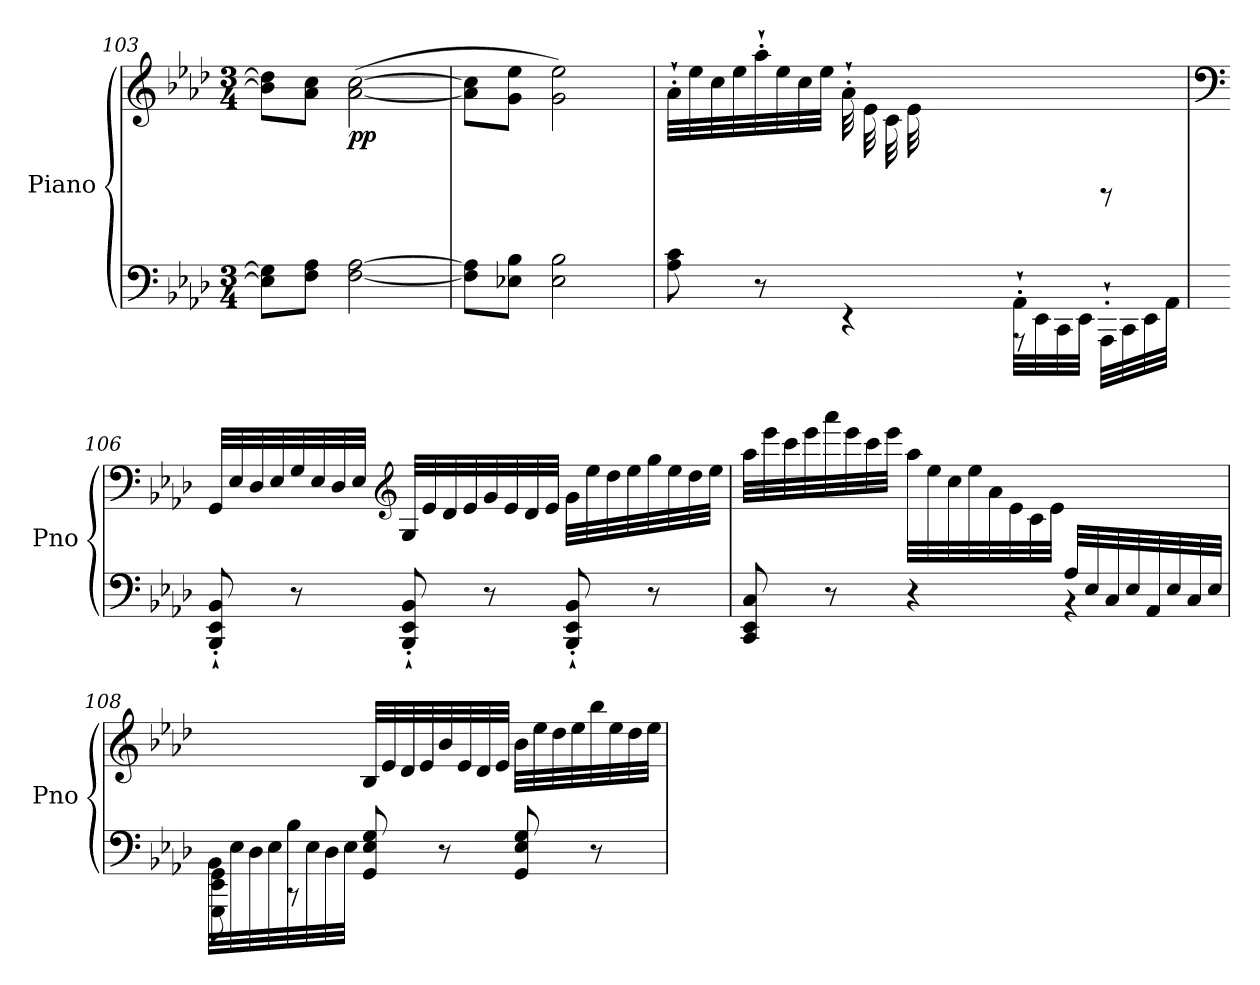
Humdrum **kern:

**kern	**kern	**dynam
*part1	*part1	*part1
*staff2	*staff1	*staff1/2
*I"Piano	*	*
*I'Pno	*	*
*clefF4	*clefG2	*
*k[b-e-a-d-]	*k[b-e-a-d-]	*
*M3/4	*M3/4	*
=103	=103	=103
8E\] 8G\]L	8b-\] 8dd-\]L	.
8F\ 8A-\J	8a-\ 8cc\J	.
!	!	!LO:DY:b
[2F\ [2A-\	([2a-\ [2cc\	pp
=104	=104	=104
8F\] 8A-\]L	8a-\] 8cc\]L	.
8E-X\ 8B-\J	8g\ 8ee-\J	.
2E-\ 2B-\	2g\ 2ee-\)	.
!!LO:LB:g=z
=105	=105	=105
*^	*	*
!	!	!	!LO:DY:b
4.ryy	8A-\ 8c\	32a-`'\LLL	other-dynamics
.	.	32ee-\	.
.	.	32cc\	.
.	.	32ee-\	.
.	8r	32aa-`'\	.
.	.	32ee-\	.
.	.	32cc\	.
.	.	32ee-\JJJ	.
.	4r	32a-`'\LLL	.
.	.	32e-\	.
.	.	32c\	.
.	.	32e-\	.
32A-`'/	.	4ryy	.
32E-/	.	.	.
32C/	.	.	.
32E-/JJJ	.	.	.
32AA-`'\LLL	8rAAA	.	.
32EE-\	.	.	.
32CC\	.	.	.
32EE-\JJJ	.	.	.
8ryy	32AAA-`'\LLL	8rCC	.
.	32CC\	.	.
.	32EE-\	.	.
.	32AA-\JJJ	.	.
*v	*v	*	*
=106	=106	=106
*	*clefF4	*
8BBB-/`' 8EE-/`' 8BB-/`'	32GG/LLL	.
.	32E-/	.
.	32D-/	.
.	32E-/	.
8r	32G/	.
.	32E-/	.
.	32D-/	.
.	32E-/JJJ	.
*	*clefG2	*
8BBB-/`' 8EE-/`' 8BB-/`'	32G/LLL	.
.	32e-/	.
.	32d-/	.
.	32e-/	.
8r	32g/	.
.	32e-/	.
.	32d-/	.
.	32e-/JJJ	.
8BBB-/`' 8EE-/`' 8BB-/`'	32g\LLL	.
.	32ee-\	.
.	32dd-\	.
.	32ee-\	.
8r	32gg\	.
.	32ee-\	.
.	32dd-\	.
.	32ee-\JJJ	.
!!LO:LB:g=z
=107	=107	=107
*^	*	*
2ryy	8CC/ 8EE-/ 8C/	32aa-\LLL	.
.	.	32eee-\	.
.	.	32ccc\	.
.	.	32eee-\	.
.	8r	32aaa-\	.
.	.	32eee-\	.
.	.	32ccc\	.
.	.	32eee-\JJJ	.
.	4r	32aa-\LLL	.
.	.	32ee-\	.
.	.	32cc\	.
.	.	32ee-\	.
.	.	32a-\	.
.	.	32e-\	.
.	.	32c\	.
.	.	32e-\JJJ	.
32A-/LLL	4rBB	4ryy	.
32E-/	.	.	.
32C/	.	.	.
32E-/	.	.	.
32AA-/	.	.	.
32E-/	.	.	.
32C/	.	.	.
32E-/JJJ	.	.	.
=108	=108	=108	=108
32BB-\LLL	8GGG\ 8EE-\ 8GG\	4ryy	.
32E-\	.	.	.
32D-\	.	.	.
32E-\	.	.	.
32B-\	8rCC	.	.
32E-\	.	.	.
32D-\	.	.	.
32E-\JJJ	.	.	.
2ryy	8GG/ 8E-/ 8G/	32B-/LLL	.
.	.	32e-/	.
.	.	32d-/	.
.	.	32e-/	.
.	8r	32b-/	.
.	.	32e-/	.
.	.	32d-/	.
.	.	32e-/JJJ	.
.	8GG/ 8E-/ 8G/	32b-\LLL	.
.	.	32ee-\	.
.	.	32dd-\	.
.	.	32ee-\	.
.	8r	32bb-\	.
.	.	32ee-\	.
.	.	32dd-\	.
.	.	32ee-\JJJ	.
*v	*v	*	*
=	=	=
*-	*-	*-
